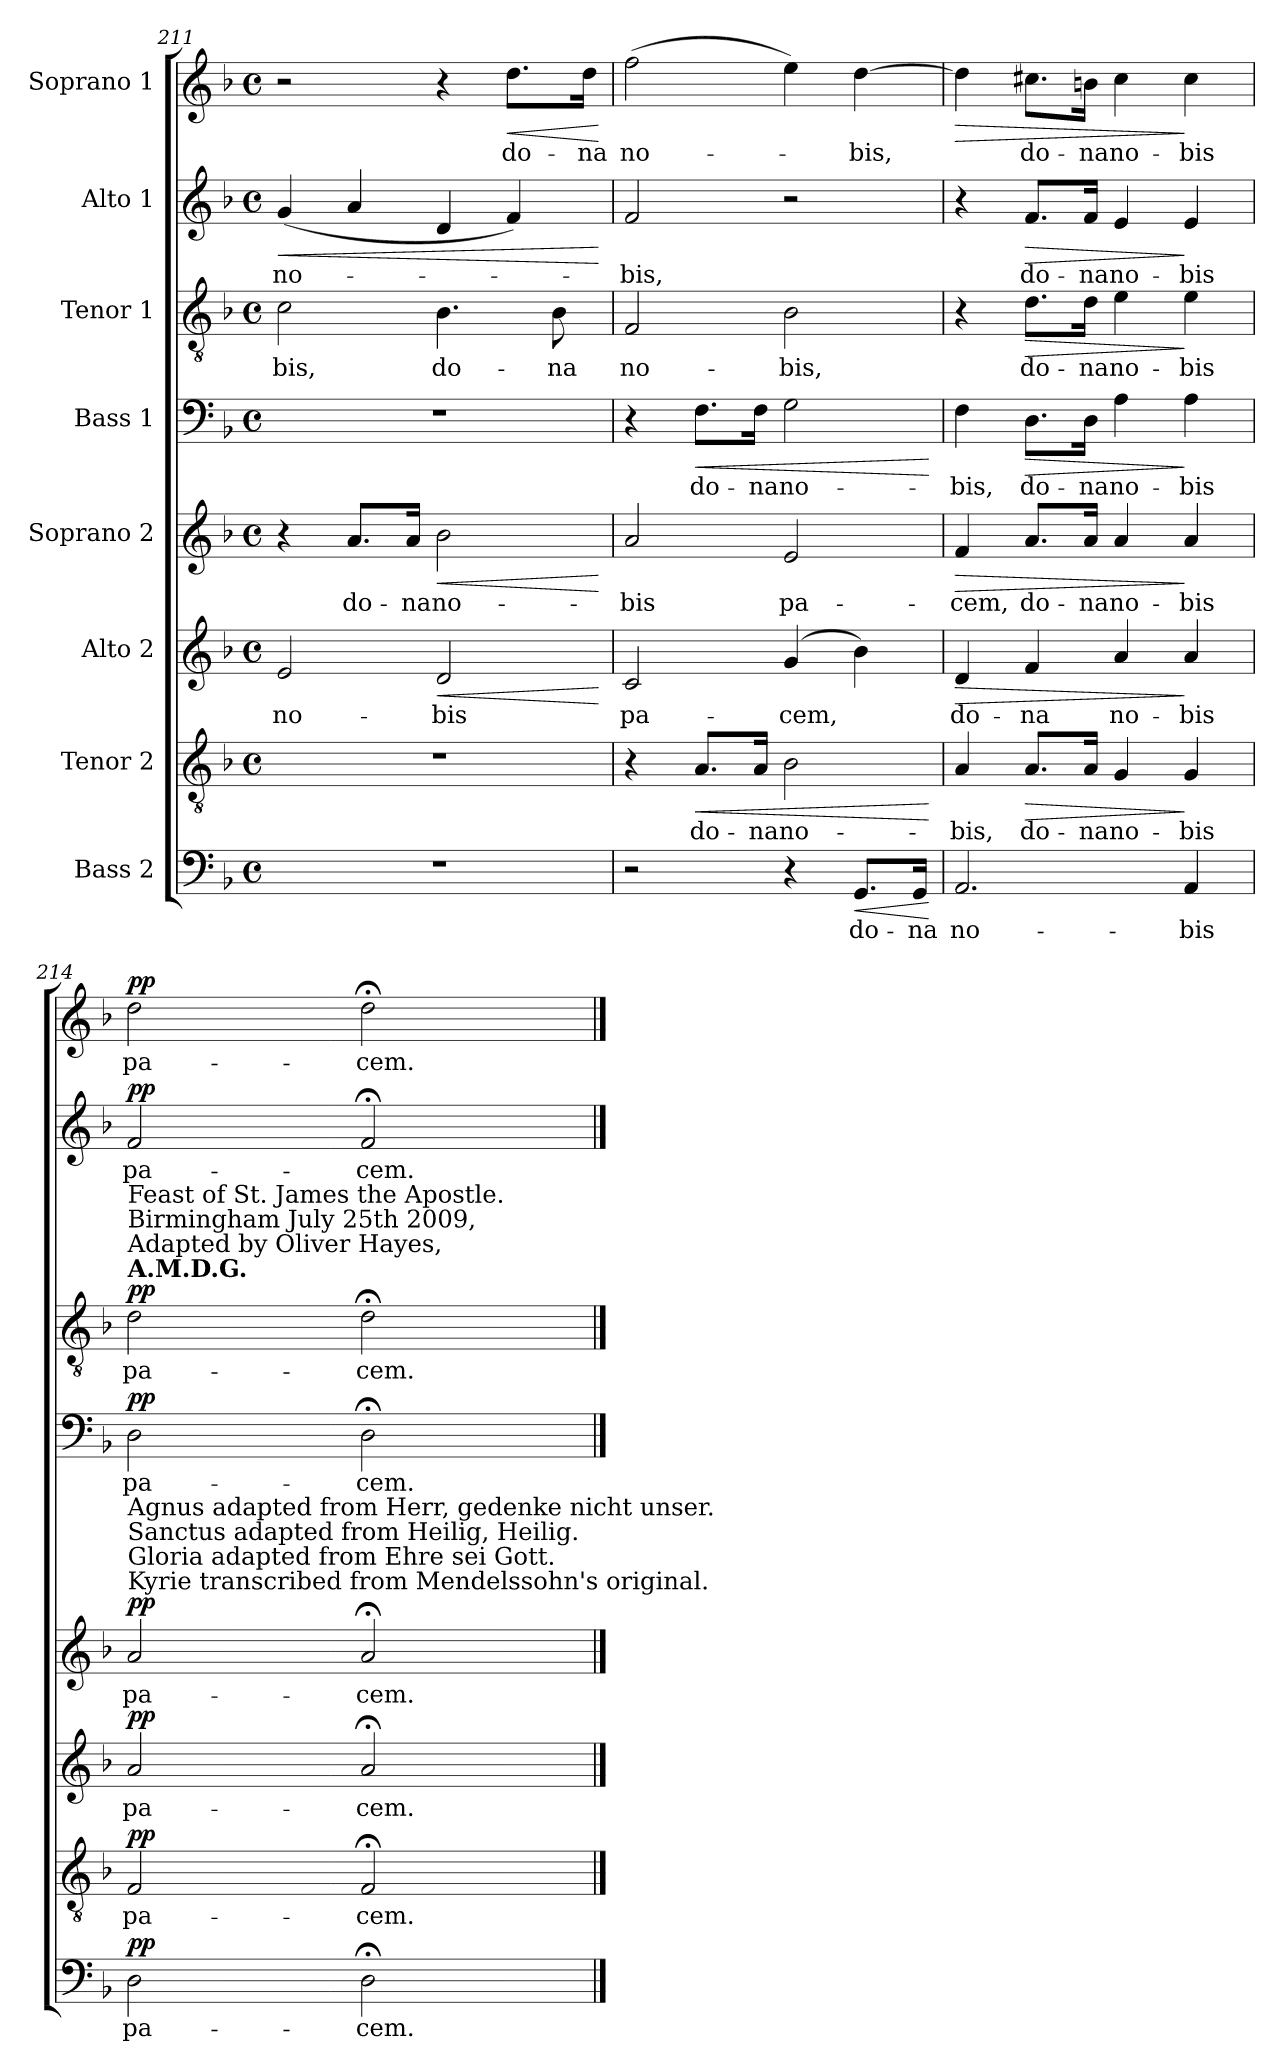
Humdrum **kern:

**kern	**text	**dynam	**kern	**text	**dynam	**kern	**text	**dynam	**kern	**text	**dynam	**kern	**text	**dynam	**kern	**text	**dynam	**kern	**text	**dynam	**kern	**text	**dynam
*part8	*part8	*part8	*part7	*part7	*part7	*part6	*part6	*part6	*part5	*part5	*part5	*part4	*part4	*part4	*part3	*part3	*part3	*part2	*part2	*part2	*part1	*part1	*part1
*staff8	*staff8	*staff8	*staff7	*staff7	*staff7	*staff6	*staff6	*staff6	*staff5	*staff5	*staff5	*staff4	*staff4	*staff4	*staff3	*staff3	*staff3	*staff2	*staff2	*staff2	*staff1	*staff1	*staff1
*I"Bass 2	*	*	*I"Tenor 2	*	*	*I"Alto 2	*	*	*I"Soprano 2	*	*	*I"Bass 1	*	*	*I"Tenor 1	*	*	*I"Alto 1	*	*	*I"Soprano 1	*	*
*clefF4	*	*	*clefGv2	*	*	*clefG2	*	*	*clefG2	*	*	*clefF4	*	*	*clefGv2	*	*	*clefG2	*	*	*clefG2	*	*
*k[b-]	*	*	*k[b-]	*	*	*k[b-]	*	*	*k[b-]	*	*	*k[b-]	*	*	*k[b-]	*	*	*k[b-]	*	*	*k[b-]	*	*
*d:	*	*	*d:	*	*	*d:	*	*	*d:	*	*	*d:	*	*	*d:	*	*	*d:	*	*	*d:	*	*
*M4/4	*	*	*M4/4	*	*	*M4/4	*	*	*M4/4	*	*	*M4/4	*	*	*M4/4	*	*	*M4/4	*	*	*M4/4	*	*
*met(c)	*	*	*met(c)	*	*	*met(c)	*	*	*met(c)	*	*	*met(c)	*	*	*met(c)	*	*	*met(c)	*	*	*met(c)	*	*
=211	=211	=211	=211	=211	=211	=211	=211	=211	=211	=211	=211	=211	=211	=211	=211	=211	=211	=211	=211	=211	=211	=211	=211
!	!	!	!	!	!	!	!LO:LY:b	!	!	!	!	!	!	!	!	!LO:LY:b	!	!	!LO:LY:b	!LO:HP:b	!	!	!
1r	.	.	1r	.	.	2e/	no-	.	4r	.	.	1r	.	.	2c\	-bis,	.	(<4g/	no-	<	2r	.	.
!	!	!	!	!	!	!	!	!	!	!LO:LY:b	!	!	!	!	!	!	!	!	!	!	!	!	!
.	.	.	.	.	.	.	.	.	8.a/L	do-	.	.	.	.	.	.	.	4a/	.	.	.	.	.
!	!	!	!	!	!	!	!	!	!	!LO:LY:b	!	!	!	!	!	!	!	!	!	!	!	!	!
.	.	.	.	.	.	.	.	.	16a/Jk	-na	.	.	.	.	.	.	.	.	.	.	.	.	.
!	!	!	!	!	!	!	!LO:LY:b	!LO:HP:b	!	!LO:LY:b	!LO:HP:b	!	!	!	!	!LO:LY:b	!	!	!	!	!	!	!
.	.	.	.	.	.	2d/	-bis	<	2b-\	no-	<	.	.	.	4.B-\	do-	.	4d/	.	.	4r	.	.
!	!	!	!	!	!	!	!	!	!	!	!	!	!	!	!	!	!	!	!	!	!	!LO:LY:b	!LO:HP:b
.	.	.	.	.	.	.	.	.	.	.	.	.	.	.	.	.	.	4f/)	.	.	8.dd\L	do-	<
!	!	!	!	!	!	!	!	!	!	!	!	!	!	!	!	!LO:LY:b	!	!	!	!	!	!	!
.	.	.	.	.	.	.	.	.	.	.	.	.	.	.	8B-\	-na	.	.	.	.	.	.	.
!	!	!	!	!	!	!	!	!	!	!	!	!	!	!	!	!	!	!	!	!	!	!LO:LY:b	!
.	.	.	.	.	.	.	.	.	.	.	.	.	.	.	.	.	.	.	.	.	16dd\Jk	-na	.
.	.	.	.	.	.	.	.	[	.	.	[	.	.	.	.	.	.	.	.	[	.	.	[
!!LO:PB:g=z
=212	=212	=212	=212	=212	=212	=212	=212	=212	=212	=212	=212	=212	=212	=212	=212	=212	=212	=212	=212	=212	=212	=212	=212
!	!	!	!	!	!	!	!LO:LY:b	!	!	!LO:LY:b	!	!	!	!	!	!LO:LY:b	!	!	!LO:LY:b	!	!	!LO:LY:b	!
2r	.	.	4r	.	.	2c/	pa-	.	2a/	-bis	.	4r	.	.	2F/	no-	.	2f/	-bis,	.	(>2ff\	no-	.
!	!	!	!	!LO:LY:b	!LO:HP:b	!	!	!	!	!	!	!	!LO:LY:b	!LO:HP:b	!	!	!	!	!	!	!	!	!
.	.	.	8.A/L	do-	<	.	.	.	.	.	.	8.F\L	do-	<	.	.	.	.	.	.	.	.	.
!	!	!	!	!LO:LY:b	!	!	!	!	!	!	!	!	!LO:LY:b	!	!	!	!	!	!	!	!	!	!
.	.	.	16A/Jk	-na	.	.	.	.	.	.	.	16F\Jk	-na	.	.	.	.	.	.	.	.	.	.
!	!	!	!	!LO:LY:b	!	!	!LO:LY:b	!	!	!LO:LY:b	!	!	!LO:LY:b	!	!	!LO:LY:b	!	!	!	!	!	!	!
4r	.	.	2B-\	no-	.	(>4g/	-cem,	.	2e/	pa-	.	2G\	no-	.	2B-\	-bis,	.	2r	.	.	4ee\)	.	.
!	!LO:LY:b	!LO:HP:b	!	!	!	!	!	!	!	!	!	!	!	!	!	!	!	!	!	!	!	!LO:LY:b	!
8.GG/L	do-	<	.	.	.	4b-\)	.	.	.	.	.	.	.	.	.	.	.	.	.	.	[4dd\	-bis,	.
!	!LO:LY:b	!	!	!	!	!	!	!	!	!	!	!	!	!	!	!	!	!	!	!	!	!	!
16GG/Jk	-na	.	.	.	.	.	.	.	.	.	.	.	.	.	.	.	.	.	.	.	.	.	.
.	.	[	.	.	[	.	.	.	.	.	.	.	.	[	.	.	.	.	.	.	.	.	.
=213	=213	=213	=213	=213	=213	=213	=213	=213	=213	=213	=213	=213	=213	=213	=213	=213	=213	=213	=213	=213	=213	=213	=213
!	!LO:LY:b	!	!	!LO:LY:b	!	!	!LO:LY:b	!LO:HP:b	!	!LO:LY:b	!LO:HP:b	!	!LO:LY:b	!	!	!	!	!	!	!	!	!	!LO:HP:b
2.AA/	no-	.	4A/	-bis,	.	4d/	do-	>	4f/	-cem,	>	4F\	-bis,	.	4r	.	.	4r	.	.	4dd\]	.	>
!	!	!	!	!LO:LY:b	!LO:HP:b	!	!LO:LY:b	!	!	!LO:LY:b	!	!	!LO:LY:b	!LO:HP:b	!	!LO:LY:b	!LO:HP:b	!	!LO:LY:b	!LO:HP:b	!	!LO:LY:b	!
.	.	.	8.A/L	do-	>	4f/	-na	.	8.a/L	do-	.	8.D\L	do-	>	8.d\L	do-	>	8.f/L	do-	>	8.cc#X\L	do-	.
!	!	!	!	!LO:LY:b	!	!	!	!	!	!LO:LY:b	!	!	!LO:LY:b	!	!	!LO:LY:b	!	!	!LO:LY:b	!	!	!LO:LY:b	!
.	.	.	16A/Jk	-na	.	.	.	.	16a/Jk	-na	.	16D\Jk	-na	.	16d\Jk	-na	.	16f/Jk	-na	.	16bn\Jk	-na	.
!	!	!	!	!LO:LY:b	!	!	!LO:LY:b	!	!	!LO:LY:b	!	!	!LO:LY:b	!	!	!LO:LY:b	!	!	!LO:LY:b	!	!	!LO:LY:b	!
.	.	.	4G/	no-	.	4a/	no-	.	4a/	no-	.	4A\	no-	.	4e\	no-	.	4e/	no-	.	4cc#\	no-	.
!	!LO:LY:b	!	!	!LO:LY:b	!	!	!LO:LY:b	!	!	!LO:LY:b	!	!	!LO:LY:b	!	!	!LO:LY:b	!	!	!LO:LY:b	!	!	!LO:LY:b	!
4AA/	-bis	.	4G/	-bis	]	4a/	-bis	]	4a/	-bis	]	4A\	-bis	]	4e\	-bis	]	4e/	-bis	]	4cc#\	-bis	]
=214	=214	=214	=214	=214	=214	=214	=214	=214	=214	=214	=214	=214	=214	=214	=214	=214	=214	=214	=214	=214	=214	=214	=214
!	!	!	!	!	!	!	!	!	!	!	!	!	!	!	!LO:TX:a:B:t=A.M.D.G.	!	!	!	!	!	!	!	!
!	!	!	!	!	!	!	!	!	!	!	!	!	!	!	!LO:TX:a:t=Adapted by Oliver Hayes,	!	!	!	!	!	!	!	!
!	!	!	!	!	!	!	!	!	!	!	!	!	!	!	!LO:TX:a:t=Birmingham July 25th 2009,	!	!	!	!	!	!	!	!
!	!	!	!	!	!	!	!	!	!	!	!	!	!	!	!LO:TX:a:t=Feast of St. James the Apostle.	!	!	!	!	!	!	!	!
!	!	!	!	!	!	!	!	!	!LO:TX:a:t=Kyrie transcribed from Mendelssohn's original.	!	!	!	!	!	!	!	!	!	!	!	!	!	!
!	!	!	!	!	!	!	!	!	!LO:TX:a:t=Gloria adapted from Ehre sei Gott.	!	!	!	!	!	!	!	!	!	!	!	!	!	!
!	!	!	!	!	!	!	!	!	!LO:TX:a:t=Sanctus adapted from Heilig, Heilig.	!	!	!	!	!	!	!	!	!	!	!	!	!	!
!	!	!	!	!	!	!	!	!	!LO:TX:a:t=Agnus adapted from Herr, gedenke nicht unser.	!	!	!	!	!	!	!	!	!	!	!	!	!	!
!	!LO:LY:b	!LO:DY:b	!	!LO:LY:b	!LO:DY:b	!	!LO:LY:b	!LO:DY:b	!	!LO:LY:b	!LO:DY:b	!	!LO:LY:b	!LO:DY:b	!	!LO:LY:b	!LO:DY:b	!	!LO:LY:b	!LO:DY:b	!	!LO:LY:b	!LO:DY:b
2D\	pa-	pp	2F/	pa-	pp	2a/	pa-	pp	2a/	pa-	pp	2D\	pa-	pp	2d\	pa-	pp	2f/	pa-	pp	2dd\	pa-	pp
!	!LO:LY:b	!	!	!LO:LY:b	!	!	!LO:LY:b	!	!	!LO:LY:b	!	!	!LO:LY:b	!	!	!LO:LY:b	!	!	!LO:LY:b	!	!	!LO:LY:b	!
2D;<\	-cem.	.	2F;</	-cem.	.	2a;</	-cem.	.	2a;</	-cem.	.	2D;<\	-cem.	.	2d;<\	-cem.	.	2f;</	-cem.	.	2dd;<\	-cem.	.
==	==	==	==	==	==	==	==	==	==	==	==	==	==	==	==	==	==	==	==	==	==	==	==
*-	*-	*-	*-	*-	*-	*-	*-	*-	*-	*-	*-	*-	*-	*-	*-	*-	*-	*-	*-	*-	*-	*-	*-
